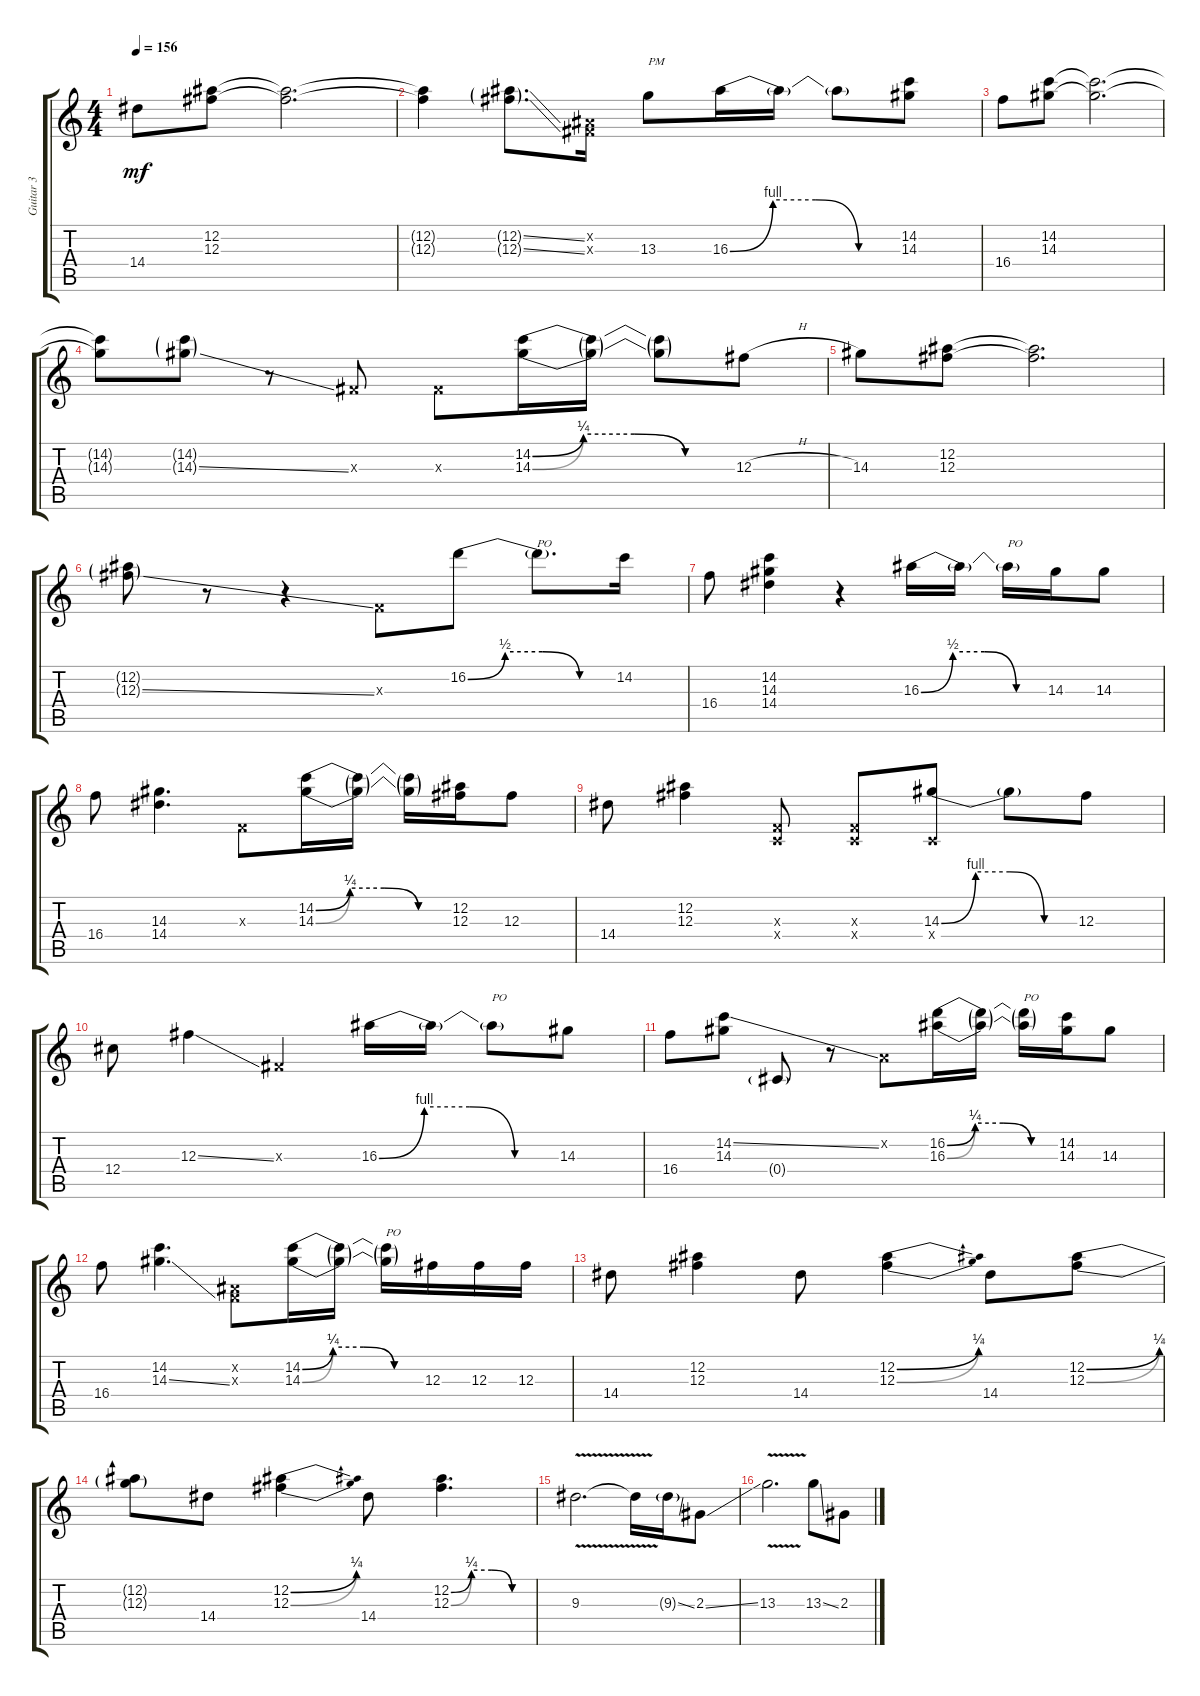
\track ("Guitar 3" "Guitar 3") {instrument distortionguitar}
\staff {score tabs}
\tuning (Eb4 Bb3 Gb3 Db3 Ab2 Eb2) {hide}
\ts (4 4)
\tempo 156
\clef g2
\ks c
14.4.8{dy mf} (12.2 12.3).8 (12.2{t} 12.3{t}).2{d} |
(12.2{t} 12.3{t}).4 (12.2{ss g} 12.3{ss g}).8{d} (0.2{x} 0.3{x}).16 13.3.8{txt "PM"} 16.3{be (custom 0 0 15 4 30 4 45 0 60 0)}.16 16.3{t}.16 16.3{t}.8 (14.2 14.3).8 |
16.4.8 (14.2 14.3).8 (14.2{t} 14.3{t}).2{d} |
(14.2{t} 14.3{t}).8 (14.2{g} 14.3{ss g}).8 r.8 0.3{x}.8 0.3{x}.8 (14.2{be (custom 0 0 15 1 30 1 45 0 60 0)} 14.3{be (custom 0 0 15 1 30 1 45 0 60 0)}).16 (14.2{t} 14.3{t}).16 (14.2{t} 14.3{t}).8 12.3{h}.8 |
14.3.8 (12.2 12.3).8 (12.2{t} 12.3{t}).2{d} |
(12.2{g} 12.3{ss g}).8 r.8 r.4 -1.3{x}.8 16.2{be (custom 0 0 15 2 30 2 45 0 60 0)}.8 16.2{t}.8{d txt "PO"} 14.2.16 |
16.4.8 (14.2 14.3 14.4).4 r.4 16.3{be (custom 0 0 15 2 30 2 45 0 60 0)}.16 16.3{t}.16 16.3{t}.16{txt "PO"} 14.3.16 14.3.8 |
16.4.8 (14.3 14.4).4{d} -1.3{x}.8 (14.2{be (custom 0 0 15 1 30 1 45 0 60 0)} 14.3{be (custom 0 0 15 1 30 1 45 0 60 0)}).16 (14.2{t} 14.3{t}).16 (14.2{t} 14.3{t}).16 (12.2 12.3).16 12.3.8 |
14.4.8 (12.2 12.3).4 (-1.3{x} -1.4{x}).8 (-1.3{x} -1.4{x}).8 (14.3{be (custom 0 0 15 4 30 4 45 0 60 0)} -1.4{x}).8 14.3{t}.8 12.3.8 |
12.4.8 12.3{ss}.4 0.3{x}.4 16.3{be (custom 0 0 15 4 30 4 45 0 60 0)}.16 16.3{t}.16 16.3{t}.8{txt "PO"} 14.3.8 |
16.4.8 (14.2{ss} 14.3).8 0.4{g}.8 r.8 -1.2{x}.8 (16.2{be (custom 0 0 15 1 30 1 45 0 60 0)} 16.3{be (custom 0 0 15 1 30 1 45 0 60 0)}).16 (16.2{t} 16.3{t}).16 (16.2{t} 16.3{t}).16{txt "PO"} (14.2 14.3).16 14.3.8 |
16.4.8 (14.2 14.3{ss}).4{d} (0.2{x} -1.3{x}).8 (14.2{be (custom 0 0 15 1 30 1 45 0 60 0)} 14.3{be (custom 0 0 15 1 30 1 45 0 60 0)}).16 (14.2{t} 14.3{t}).16 (14.2{t} 14.3{t}).16{txt "PO"} 12.3.16 12.3.16 12.3.16 |
14.4.8 (12.2 12.3).4 14.4.8 (12.2{be (bend 0 0 60 1)} 12.3{be (bend 0 0 60 2)}).4 14.4.8 (12.2{be (bend 0 0 60 1)} 12.3{be (bend 0 0 60 2)}).8 |
(12.2{t} 12.3{t}).8 14.4.8 (12.2{be (bend 0 0 60 1)} 12.3{be (bend 0 0 60 2)}).4 14.4.8 (12.2{be (custom 0 0 15 1 30 1 45 0 60 0)} 12.3{be (custom 0 0 15 1 30 1 45 0 60 0)}).4{d} |
9.3{v}.2{d} 9.3{t}.16 9.3{ss g}.16 2.3{ss}.8 |
13.3{v}.2{d} 13.3{ss}.8 2.3{ss}.8
